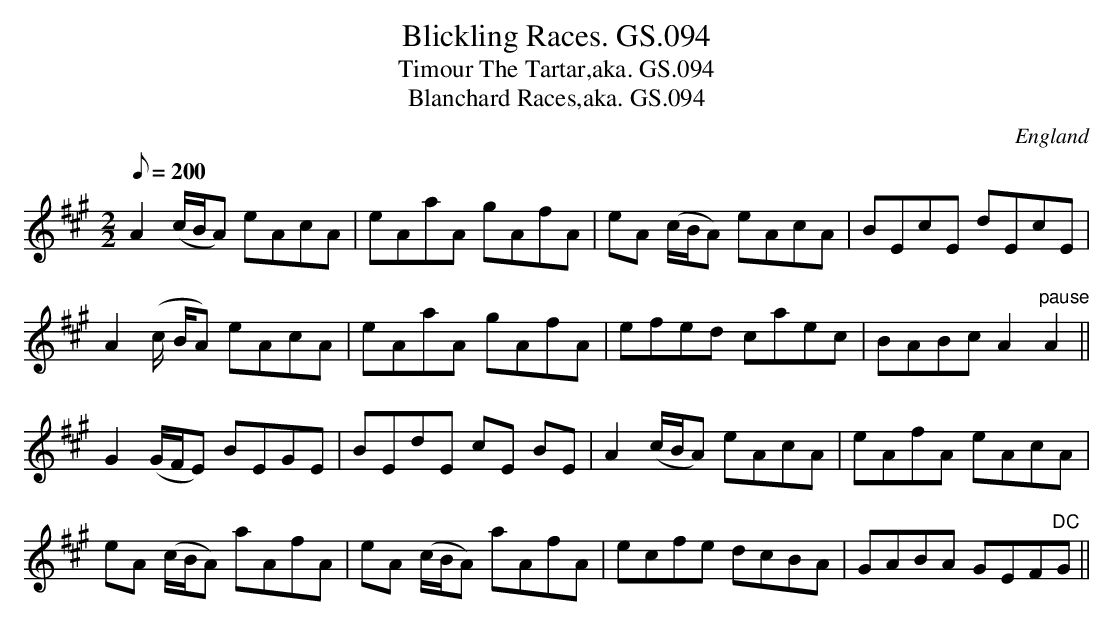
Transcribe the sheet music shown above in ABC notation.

X:1
T:Blickling Races. GS.094
T:Timour The Tartar,aka. GS.094
T:Blanchard Races,aka. GS.094
M:2/2
L:1/8
Q:200
O:England
K:A major
A2 (c/2B/2A) eAcA | eAaA gAfA | eA (c/2B/2A) eAcA | BEcE dEcE |! A2 (c/2
B/2A) eAcA |
eAaA gAfA | efed caec | BABc A2"pause"A2 || !G2 (G/2F/2E) BEGE | BEdE cE
BE |
 A2 (c/2B/2A) eAcA | eAfA eAcA |! eA (c/2B/2A) aAfA | eA (c/2B/2A) aAfA
|
 ecfe dcBA | GABA GEF"DC"G ||
